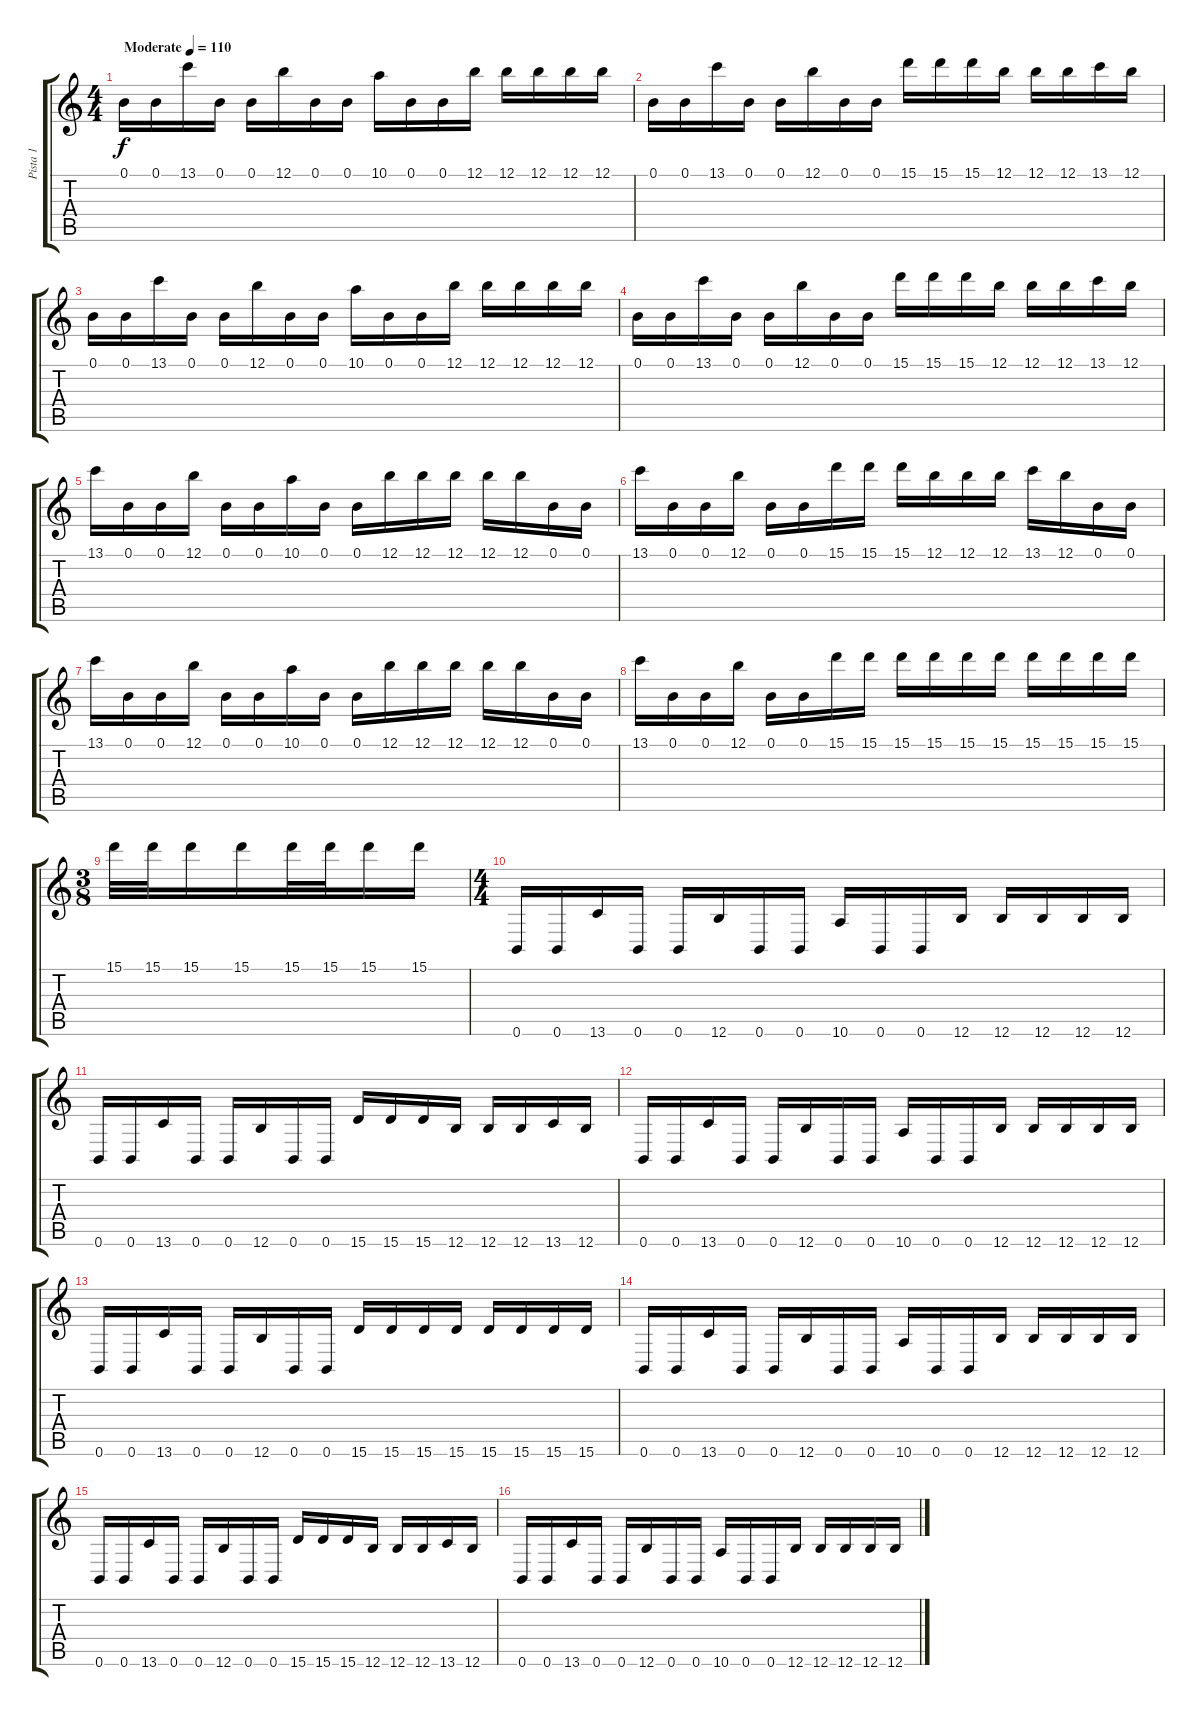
\track ("Pista 1" "Pista 1") {instrument distortionguitar}
\staff {score tabs}
\tuning (B3 Gb3 D3 A2 E2 B1) {hide}
\ts (4 4)
\tempo (110 "Moderate")
\clef g2
\ks c
0.1.16{dy f instrument distortionguitar} 0.1.16 13.1.16 0.1.16 0.1.16 12.1.16 0.1.16 0.1.16 10.1.16 0.1.16 0.1.16 12.1.16 12.1.16 12.1.16 12.1.16 12.1.16 |
0.1.16 0.1.16 13.1.16 0.1.16 0.1.16 12.1.16 0.1.16 0.1.16 15.1.16 15.1.16 15.1.16 12.1.16 12.1.16 12.1.16 13.1.16 12.1.16 |
0.1.16 0.1.16 13.1.16 0.1.16 0.1.16 12.1.16 0.1.16 0.1.16 10.1.16 0.1.16 0.1.16 12.1.16 12.1.16 12.1.16 12.1.16 12.1.16 |
0.1.16 0.1.16 13.1.16 0.1.16 0.1.16 12.1.16 0.1.16 0.1.16 15.1.16 15.1.16 15.1.16 12.1.16 12.1.16 12.1.16 13.1.16 12.1.16 |
13.1.16 0.1.16 0.1.16 12.1.16 0.1.16 0.1.16 10.1.16 0.1.16 0.1.16 12.1.16 12.1.16 12.1.16 12.1.16 12.1.16 0.1.16 0.1.16 |
13.1.16 0.1.16 0.1.16 12.1.16 0.1.16 0.1.16 15.1.16 15.1.16 15.1.16 12.1.16 12.1.16 12.1.16 13.1.16 12.1.16 0.1.16 0.1.16 |
13.1.16 0.1.16 0.1.16 12.1.16 0.1.16 0.1.16 10.1.16 0.1.16 0.1.16 12.1.16 12.1.16 12.1.16 12.1.16 12.1.16 0.1.16 0.1.16 |
13.1.16 0.1.16 0.1.16 12.1.16 0.1.16 0.1.16 15.1.16 15.1.16 15.1.16 15.1.16 15.1.16 15.1.16 15.1.16 15.1.16 15.1.16 15.1.16 |
\ts (3 8)
15.1.32 15.1.32 15.1.16 15.1.16 15.1.32 15.1.32 15.1.16 15.1.16 |
\ts (4 4)
0.6.16 0.6.16 13.6.16 0.6.16 0.6.16 12.6.16 0.6.16 0.6.16 10.6.16 0.6.16 0.6.16 12.6.16 12.6.16 12.6.16 12.6.16 12.6.16 |
0.6.16 0.6.16 13.6.16 0.6.16 0.6.16 12.6.16 0.6.16 0.6.16 15.6.16 15.6.16 15.6.16 12.6.16 12.6.16 12.6.16 13.6.16 12.6.16 |
0.6.16 0.6.16 13.6.16 0.6.16 0.6.16 12.6.16 0.6.16 0.6.16 10.6.16 0.6.16 0.6.16 12.6.16 12.6.16 12.6.16 12.6.16 12.6.16 |
0.6.16 0.6.16 13.6.16 0.6.16 0.6.16 12.6.16 0.6.16 0.6.16 15.6.16 15.6.16 15.6.16 15.6.16 15.6.16 15.6.16 15.6.16 15.6.16 |
0.6.16 0.6.16 13.6.16 0.6.16 0.6.16 12.6.16 0.6.16 0.6.16 10.6.16 0.6.16 0.6.16 12.6.16 12.6.16 12.6.16 12.6.16 12.6.16 |
0.6.16 0.6.16 13.6.16 0.6.16 0.6.16 12.6.16 0.6.16 0.6.16 15.6.16 15.6.16 15.6.16 12.6.16 12.6.16 12.6.16 13.6.16 12.6.16 |
0.6.16 0.6.16 13.6.16 0.6.16 0.6.16 12.6.16 0.6.16 0.6.16 10.6.16 0.6.16 0.6.16 12.6.16 12.6.16 12.6.16 12.6.16 12.6.16
